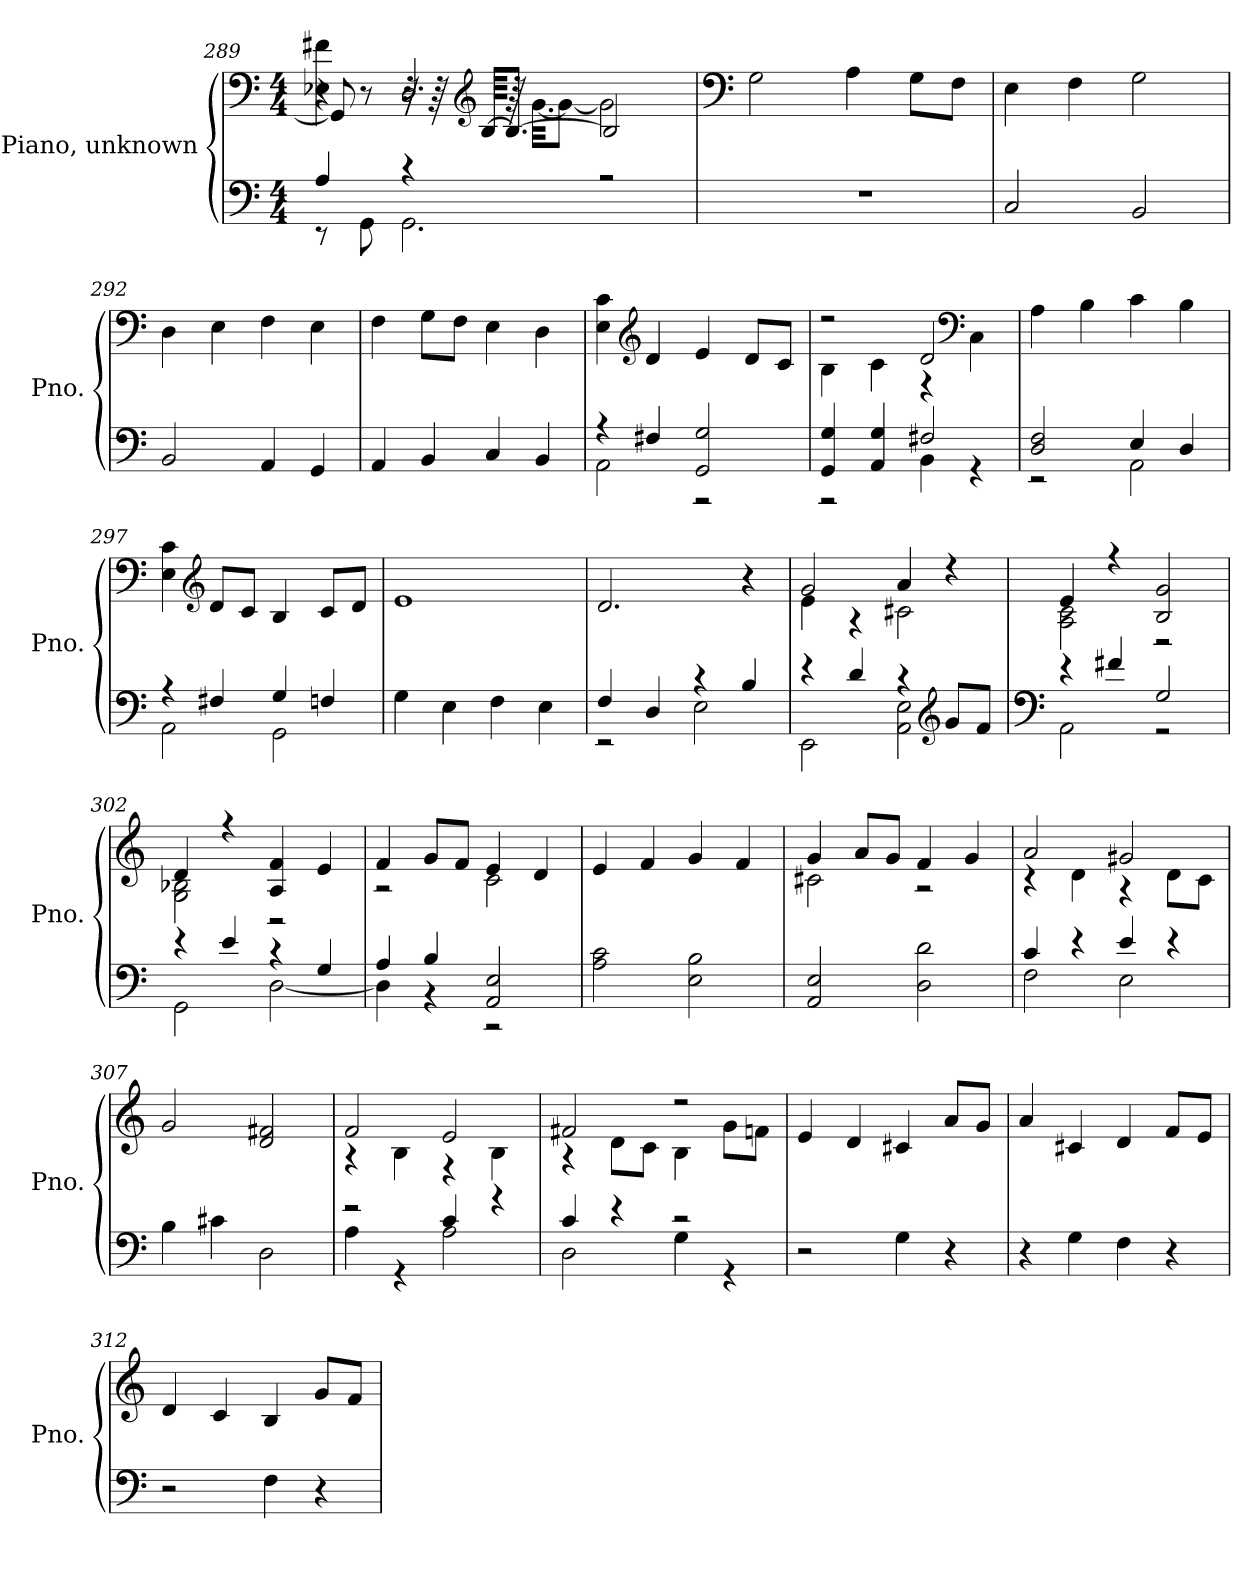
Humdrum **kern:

**kern	**kern
*part1	*part1
*staff2	*staff1
*I"Piano, unknown	*
*I'Pno.	*
*clefF4	*clefF4
*k[]	*k[]
*M4/4	*M4/4
=289	=289
*^	*^
*	*	*	*^
4A/	8r	4r	4E-X\ 4f#X\	8GG/]
.	8GG\	.	.	8r
4r	2.GG\	2.D/	16r	32r
.	.	.	.	64r
*	*	*clefG2	*	*
.	.	.	.	[64B/KKKL
.	.	.	64r	8.B/J_
.	.	.	[32.g\KKL	.
.	.	.	8g\J_	.
2r	.	.	2g\]	2B/]
*v	*v	*	*	*
*	*v	*v	*v
=290	=290
*	*clefF4
1r	2G\
.	4A\
.	8G\L
.	8F\J
=291	=291
2C/	4E\
.	4F\
2BB/	2G\
=292	=292
2BB/	4D\
.	4E\
4AA/	4F\
4GG/	4E\
!!LO:LB:g=z
=293	=293
4AA/	4F\
4BB/	8G\L
.	8F\J
4C/	4E\
4BB/	4D\
=294	=294
*^	*
4r	2AA\	4E\ 4c\
*	*	*clefG2
4F#X/	.	4d/
2GG/ 2G/	2r	4e/
.	.	8d/L
.	.	8c/J
=295	=295	=295
*	*	*^
4GG/ 4G/	2r	2r	4B\
4AA/ 4G/	.	.	4c\
2F#X/	4BB\	2d/	4r
*	*	*clefF4	*
.	4r	.	4C\
*	*	*v	*v
=296	=296	=296
2D/ 2F/	2r	4A\
.	.	4B\
4E/	2AA\	4c\
4D/	.	4B\
=297	=297	=297
4r	2AA\	4E\ 4c\
*	*	*clefG2
4F#X/	.	8d/L
.	.	8c/J
4G/	2GG\	4B/
4Fn/	.	8c/L
.	.	8d/J
*v	*v	*
=298	=298
4G\	1e
4E\	.
4F\	.
4E\	.
=299	=299
*^	*
4F/	2r	2.d/
4D/	.	.
4r	2E\	.
4B/	.	4r
!!LO:LB:g=z
=300	=300	=300
*	*	*^
4r	2EE\	2g/	4e\
4d/	.	.	4r
4r	2AA\ 2E\	4a/	2c#X\
*clefG2	*	*	*
8g/L	.	4r	.
8f/J	.	.	.
=301	=301	=301	=301
*clefF4	*	*	*
4r	2AA\	4e/	2A\ 2c\
4f#X/	.	4r	.
2G/	2r	2B/ 2g/	2r
=302	=302	=302	=302
4r	2GG\	4d/	2G\ 2B-X\
4e/	.	4r	.
4r	[2D\	4A/ 4f/	2r
4G/	.	4e/	.
=303	=303	=303	=303
4A/	4D\]	4f/	2r
4B/	4r	8g/L	.
.	.	8f/J	.
2AA/ 2E/	2r	4e/	2c\
.	.	4d/	.
*v	*v	*	*
*	*v	*v
=304	=304
2A\ 2c\	4e/
.	4f/
2E\ 2B\	4g/
.	4f/
=305	=305
*	*^
2AA/ 2E/	4g/	2c#X\
.	8a/L	.
.	8g/J	.
2D\ 2d\	4f/	2r
.	4g/	.
=306	=306	=306
*^	*	*
4c/	2F\	2a/	4r
4r	.	.	4d\
4e/	2E\	2g#X/	4r
4r	.	.	8d\L
.	.	.	8c\J
*v	*v	*	*
*	*v	*v
!!LO:LB:g=z
=307	=307
4B\	2g/
4c#X\	.
2D\	2d/ 2f#X/
=308	=308
*^	*^
2r	4A\	2f/	4r
.	4r	.	4B\
4c/	2A\	2e/	4r
4r	.	.	4B\
=309	=309	=309	=309
4c/	2D\	2f#X/	4r
4r	.	.	8d\L
.	.	.	8c\J
2r	4G\	2r	4B\
.	4r	.	8g\L
.	.	.	8fn\J
*v	*v	*	*
*	*v	*v
=310	=310
2r	4e/
.	4d/
4G\	4c#X/
4r	8a/L
.	8g/J
=311	=311
4r	4a/
4G\	4c#X/
4F\	4d/
4r	8f/L
.	8e/J
=312	=312
2r	4d/
.	4c/
4F\	4B/
4r	8g/L
.	8f/J
=	=
*-	*-
